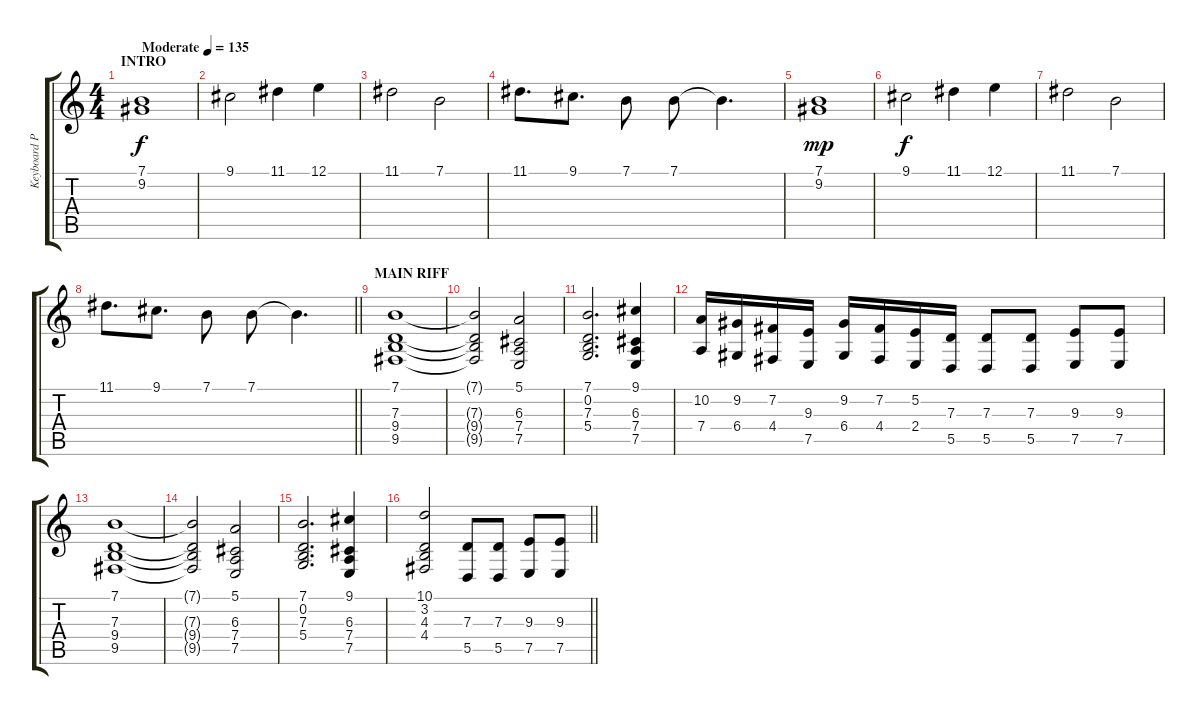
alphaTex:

\track ("Keyboard Pad" "Keyboard P") {instrument pad2warm}
\staff {score tabs}
\tuning (E4 B3 G3 D3 A2 E2) {hide}
\ts (4 4)
\section ("" "INTRO")
\tempo (135 "Moderate")
\clef g2
\ks c
(7.1 9.2).1{dy f instrument pad2warm} |
9.1.2 11.1.4 12.1.4 |
11.1.2 7.1.2 |
11.1.8{d} 9.1.8{d} 7.1.8 7.1.8 7.1{t}.4{d} |
(7.1 9.2).1{dy mp} |
9.1.2{dy f} 11.1.4 12.1.4 |
11.1.2 7.1.2 |
\barLineRight lightlight
11.1.8{d} 9.1.8{d} 7.1.8 7.1.8 7.1{t}.4{d} |
\section ("" "MAIN RIFF")
(7.1 7.3 9.4 9.5).1 |
(7.1{t} 7.3{t} 9.4{t} 9.5{t}).2 (5.1 6.3 7.4 7.5).2 |
(7.1 0.2 7.3 5.4).2{d} (9.1 6.3 7.4 7.5).4 |
(10.2 7.4).16{instrument tremolostrings} (9.2 6.4).16 (7.2 4.4).16 (9.3 7.5).16 (9.2 6.4).16 (7.2 4.4).16 (5.2 2.4).16 (7.3 5.5).16 (7.3 5.5).8 (7.3 5.5).8 (9.3 7.5).8 (9.3 7.5).8 |
(7.1 7.3 9.4 9.5).1{instrument pad2warm} |
(7.1{t} 7.3{t} 9.4{t} 9.5{t}).2 (5.1 6.3 7.4 7.5).2 |
(7.1 0.2 7.3 5.4).2{d} (9.1 6.3 7.4 7.5).4 |
\barLineRight lightlight
(10.1 3.2 4.3 4.4).2 (7.3 5.5).8{instrument tremolostrings} (7.3 5.5).8 (9.3 7.5).8 (9.3 7.5).8
